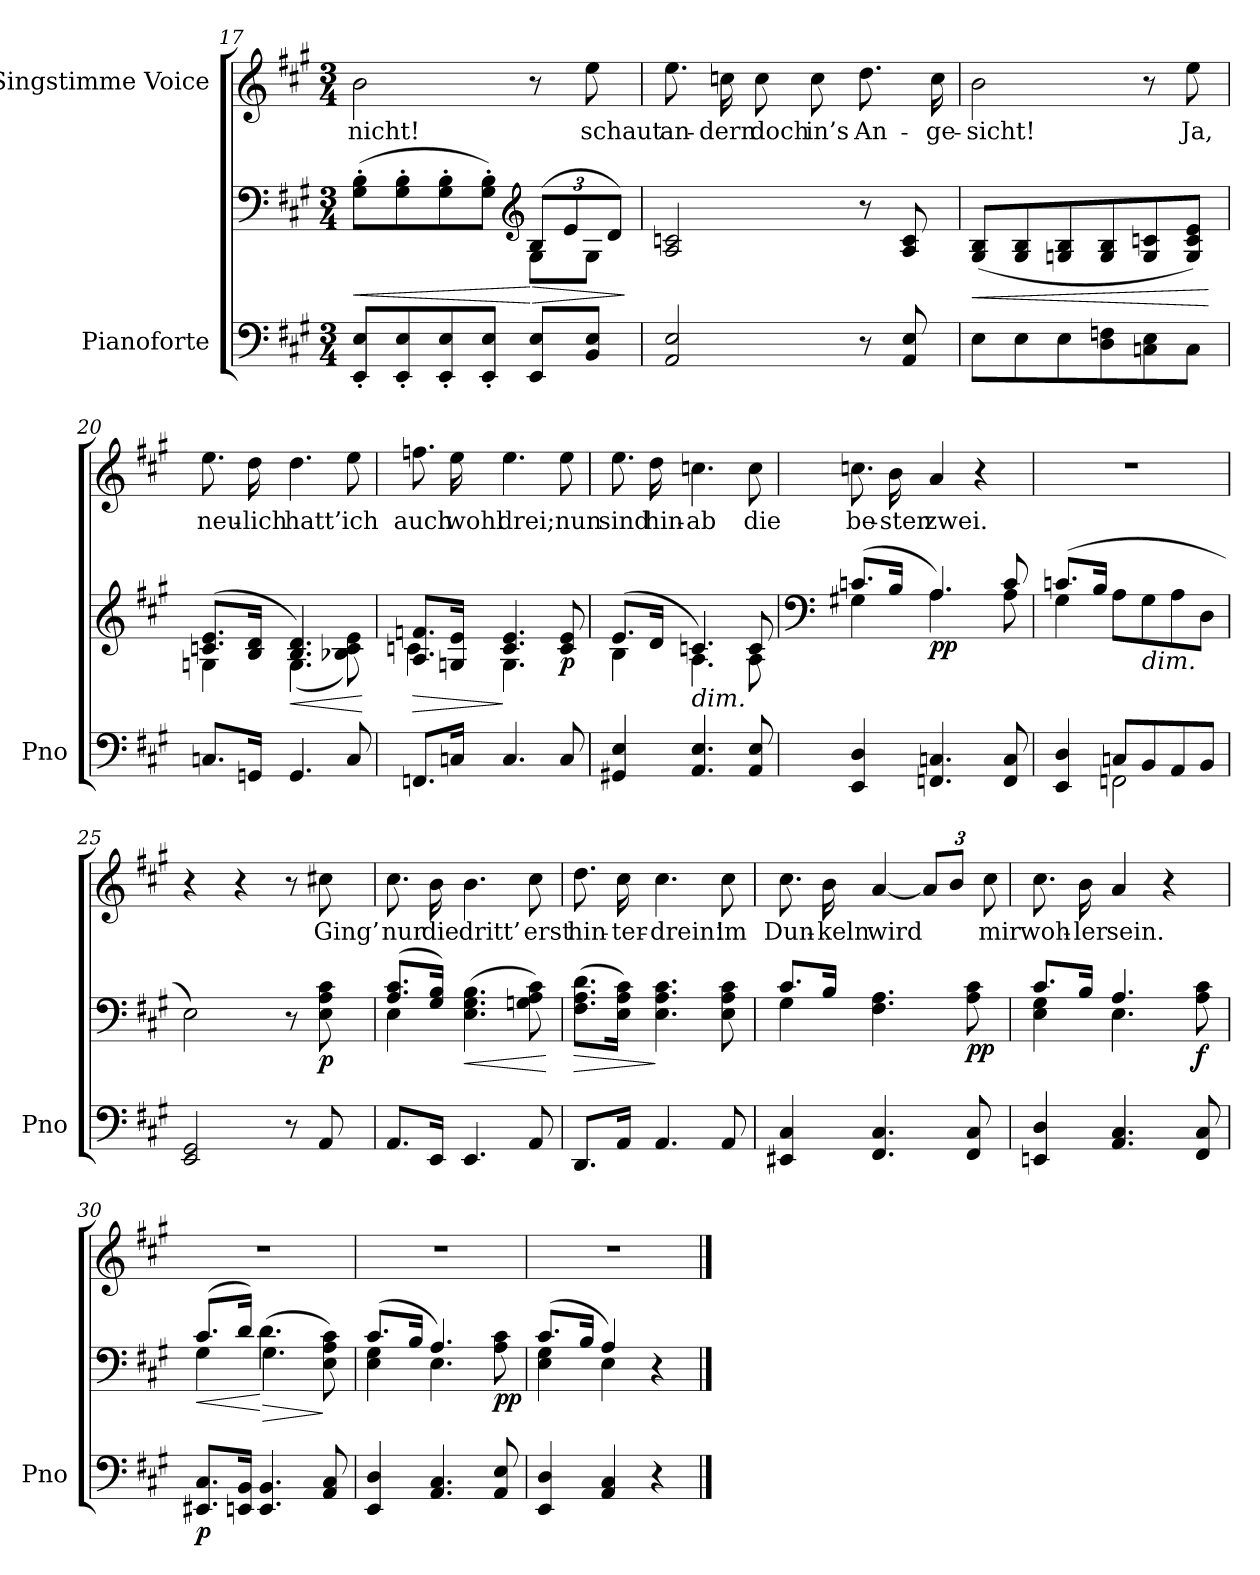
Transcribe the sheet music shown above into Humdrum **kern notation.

**kern	**kern	**dynam	**kern	**text
*part2	*part2	*part2	*part1	*part1
*staff3	*staff2	*staff2/3	*staff1	*staff1
*I"Pianoforte	*	*	*I"Singstimme Voice	*
*I'Pno	*	*	*	*
!!LO:PB:g=z
*clefF4	*clefF4	*	*clefG2	*
*k[f#c#g#]	*k[f#c#g#]	*	*k[f#c#g#]	*
*M3/4	*M3/4	*	*M3/4	*
=17	=17	=17	=17	=17
!	!	!LO:HP:b	!	!LO:LY:b
*	*^	*	*	*
8EE/' 8E/'L	(>8G#\' 8B\'L	4ryy	<	2b\	nicht!
8EE/' 8E/'	8G#\' 8B\'	.	.	.	.
8EE/' 8E/'	8G#\' 8B\'	4ryy	.	.	.
8EE/' 8E/'J	8G#\' 8B\'J)	.	.	.	.
*	*clefG2	*	*	*	*
*	*Xbrackettup	*	*	*	*
!	!	!	!LO:HP:n=1:b	!	!
8EE/ 8E/L	(>12B/L	8G#\L	[ >	8r	.
.	12e/	.	.	.	.
!	!	!	!	!	!LO:LY:b
8BB/ 8E/J	.	8G#\J	.	8ee\	schaut
.	12d/J)	.	.	.	.
*	*v	*v	*	*	*
.	.	]	.	.
=18	=18	=18	=18	=18
!	!	!	!	!LO:LY:b
2AA/ 2E/	2A/ 2cn/	.	8.ee\	an-
!	!	!	!	!LO:LY:b
.	.	.	16ccn\	-dern
!	!	!	!	!LO:LY:b
.	.	.	8cc\	doch
!	!	!	!	!LO:LY:b
.	.	.	8cc\	in’s
!	!	!	!	!LO:LY:b
8r	8r	.	8.dd\	An-
8AA/ 8E/	8A/ 8c/	.	.	.
!	!	!	!	!LO:LY:b
.	.	.	16cc\	-ge-
=19	=19	=19	=19	=19
!	!	!LO:HP:b	!	!LO:LY:b
8E\L	(<8G#/ 8B/L	<	2b\	-sicht!
8E\	8G#/ 8B/	.	.	.
8E\	8Gn/ 8B/	.	.	.
8D\ 8Fn\	8G/ 8B/	.	.	.
8Cn\ 8E\	8G/ 8cn/	.	8r	.
!	!	!	!	!LO:LY:b
8C\J	8G/ 8c/ 8e/J)	.	8ee\	Ja,
.	.	[	.	.
!!LO:LB:g=z
=20	=20	=20	=20	=20
*	*^	*	*	*
!	!	!	!	!	!LO:LY:b
8.Cn/L	(>8.cn/ 8.e/L	4Gn\	.	8.ee\	neu-
!	!	!	!	!	!LO:LY:b
16GGn/Jk	16B/ 16d/Jk	.	.	16dd\	-lich
!	!	!	!LO:HP:b	!	!LO:LY:b
4.GG/	4.B/ 4.d/)	(<4.G\	<	4.dd\	hatt’
!	!	!	!	!	!LO:LY:b
8C/	8ryy	8B-X\ 8c\ 8e\)	.	8ee\	ich
*	*v	*v	*	*	*
.	.	[	.	.
=21	=21	=21	=21	=21
!	!	!LO:HP:b	!	!LO:LY:b
*	*^	*	*	*
8.FFn/L	8.A/ 8.fn/L	4cn\	>	8.ffn\	auch
!	!	!	!	!	!LO:LY:b
16Cn/Jk	16Gn/ 16e/Jk	.	.	16ee\	wohl
!	!	!	!	!	!LO:LY:b
4.C/	4.c/ 4.e/	4.G\	]	4.ee\	drei;
!	!	!	!LO:DY:b	!	!LO:LY:b
8C/	8ryy	8c/ 8e/	p	8ee\	nun
=22	=22	=22	=22	=22	=22
!	!	!	!	!	!LO:LY:b
4GG#X/ 4E/	(>8.e/L	4B\	.	8.ee\	sind
!	!	!	!	!	!LO:LY:b
.	16d/Jk	.	.	16dd\	hin-
!	!LO:TX:b:i:t=dim.	!	!	!	!
!	!	!	!	!	!LO:LY:b
4.AA/ 4.E/	4.cn/)	4.A\	.	4.ccn\	-ab
!	!	!	!	!	!LO:LY:b
8AA/ 8E/	8c/	8A\	.	8cc\	die
=23	=23	=23	=23	=23	=23
*	*clefF4	*	*	*	*
!	!	!	!	!	!LO:LY:b
4EE/ 4D/	(>8.cn/L	4G#X\	.	8.ccn\	be-
!	!	!	!	!	!LO:LY:b
.	16B/Jk	.	.	16b\	-sten
!	!	!	!LO:DY:b	!	!LO:LY:b
4.FFn/ 4.Cn/	4.A/)	4.A\	pp	4a/	zwei.
.	.	.	.	4r	.
8FF/ 8C/	8c/	8A\	.	.	.
!!LO:LB:g=z
=24	=24	=24	=24	=24	=24
*^	*	*	*	*	*
4EE/ 4D/	4ryy	(>8.cn/L	4G#\	.	2.r	.
.	.	16B/Jk	.	.	.	.
8Cn/L	2FFn\	8A\L	2ryy	.	.	.
!	!	!LO:TX:b:i:t=dim.	!	!	!	!
8BB/	.	8G#\	.	.	.	.
8AA/	.	8A\	.	.	.	.
8BB/J	.	8D\J	.	.	.	.
*v	*v	*	*	*	*	*
*	*v	*v	*	*	*
=25	=25	=25	=25	=25
2EE/ 2GG#/	2E\)	.	4r	.
.	.	.	4r	.
8r	8r	.	8r	.
!	!	!LO:DY:b	!	!LO:LY:b
8AA/	8E\ 8A\ 8c#\	p	8cc#X\	Ging’
=26	=26	=26	=26	=26
*	*^	*	*	*
!	!	!	!	!	!LO:LY:b
8.AA/L	(>8.A/ 8.c#/L	4E\	.	8.cc#\	nur
!	!	!	!	!	!LO:LY:b
16EE/Jk	16G#/ 16B/Jk)	.	.	16b\	die
!	!	!	!LO:HP:b	!	!LO:LY:b
4.EE/	(>4.E\ 4.G#\ 4.B\	2ryy	<	4.b\	dritt’
!	!	!	!	!	!LO:LY:b
8AA/	8Gn\ 8A\ 8c#\)	.	.	8cc#\	erst
*	*v	*v	*	*	*
.	.	[	.	.
=27	=27	=27	=27	=27
!	!	!LO:HP:b	!	!LO:LY:b
8.DD/L	(>8.F#\ 8.A\ 8.d\L	>	8.dd\	hin-
!	!	!	!	!LO:LY:b
16AA/Jk	16E\ 16A\ 16c#\Jk)	.	16cc#\	-ter-
!	!	!	!	!LO:LY:b
4.AA/	4.E\ 4.A\ 4.c#\	]	4.cc#\	-drein!
!	!	!	!	!LO:LY:b
8AA/	8E\ 8A\ 8c#\	.	8cc#\	im
!!LO:LB:g=z
=28	=28	=28	=28	=28
*	*^	*	*	*
!	!	!	!	!	!LO:LY:b
4EE#X/ 4C#/	8.c#/L	4G#\	.	8.cc#\	Dun-
!	!	!	!	!	!LO:LY:b
.	16B/Jk	.	.	16b\	-keln
!	!	!	!	!	!LO:LY:b
4.FF#/ 4.C#/	4.F#\ 4.A\	2ryy	.	[4a/	wird
*	*	*	*	*Xbrackettup	*
.	.	.	.	12a/L]	.
.	.	.	.	12b/J	.
!	!	!	!LO:DY:b	!	!
8FF#/ 8C#/	8A\ 8c#\	.	pp	.	.
!	!	!	!	!	!LO:LY:b
.	.	.	.	12cc#\	mir
=29	=29	=29	=29	=29	=29
!	!	!	!	!	!LO:LY:b
4EEn/ 4D/	8.c#/L	4E\ 4G#\	.	8.cc#\	woh-
!	!	!	!	!	!LO:LY:b
.	16B/Jk	.	.	16b\	-ler
!	!	!	!	!	!LO:LY:b
4.AA/ 4.C#/	4.A/	4.E\	.	4a/	sein.
.	.	.	.	4r	.
!	!	!	!LO:DY:b	!	!
8FF#/ 8C#/	8A\ 8c#\	8ryy	f	.	.
=30	=30	=30	=30	=30	=30
!	!	!	!LO:HP:b	!	!
!	!	!	!LO:DY:n=1:b=2	!	!
8.EE#X/ 8.C#/L	(>8.c#/L	4G#\	< p	2.r	.
16EEn/ 16BB/Jk	16d/Jk)	.	.	.	.
!	!	!	!LO:HP:n=1:b	!	!
4.EE/ 4.BB/	(>4.d\	4.G#\	[ >	.	.
8AA/ 8C#/	8E\ 8A\ 8c#\)	8ryy	]	.	.
=31	=31	=31	=31	=31	=31
4EE/ 4D/	(>8.c#/L	4E\ 4G#\	.	2.r	.
.	16B/Jk	.	.	.	.
4.AA/ 4.C#/	4.A/)	4.E\	.	.	.
!	!	!	!LO:DY:b	!	!
8AA/ 8E/	8A\ 8c#\	8ryy	pp	.	.
=32	=32	=32	=32	=32	=32
4EE/ 4D/	(>8.c#/L	4E\ 4G#\	.	2.r	.
.	16B/Jk	.	.	.	.
4AA/ 4C#/	4A/)	4E\	.	.	.
4r	4r	4ryy	.	.	.
*	*v	*v	*	*	*
==	==	==	==	==
*-	*-	*-	*-	*-
